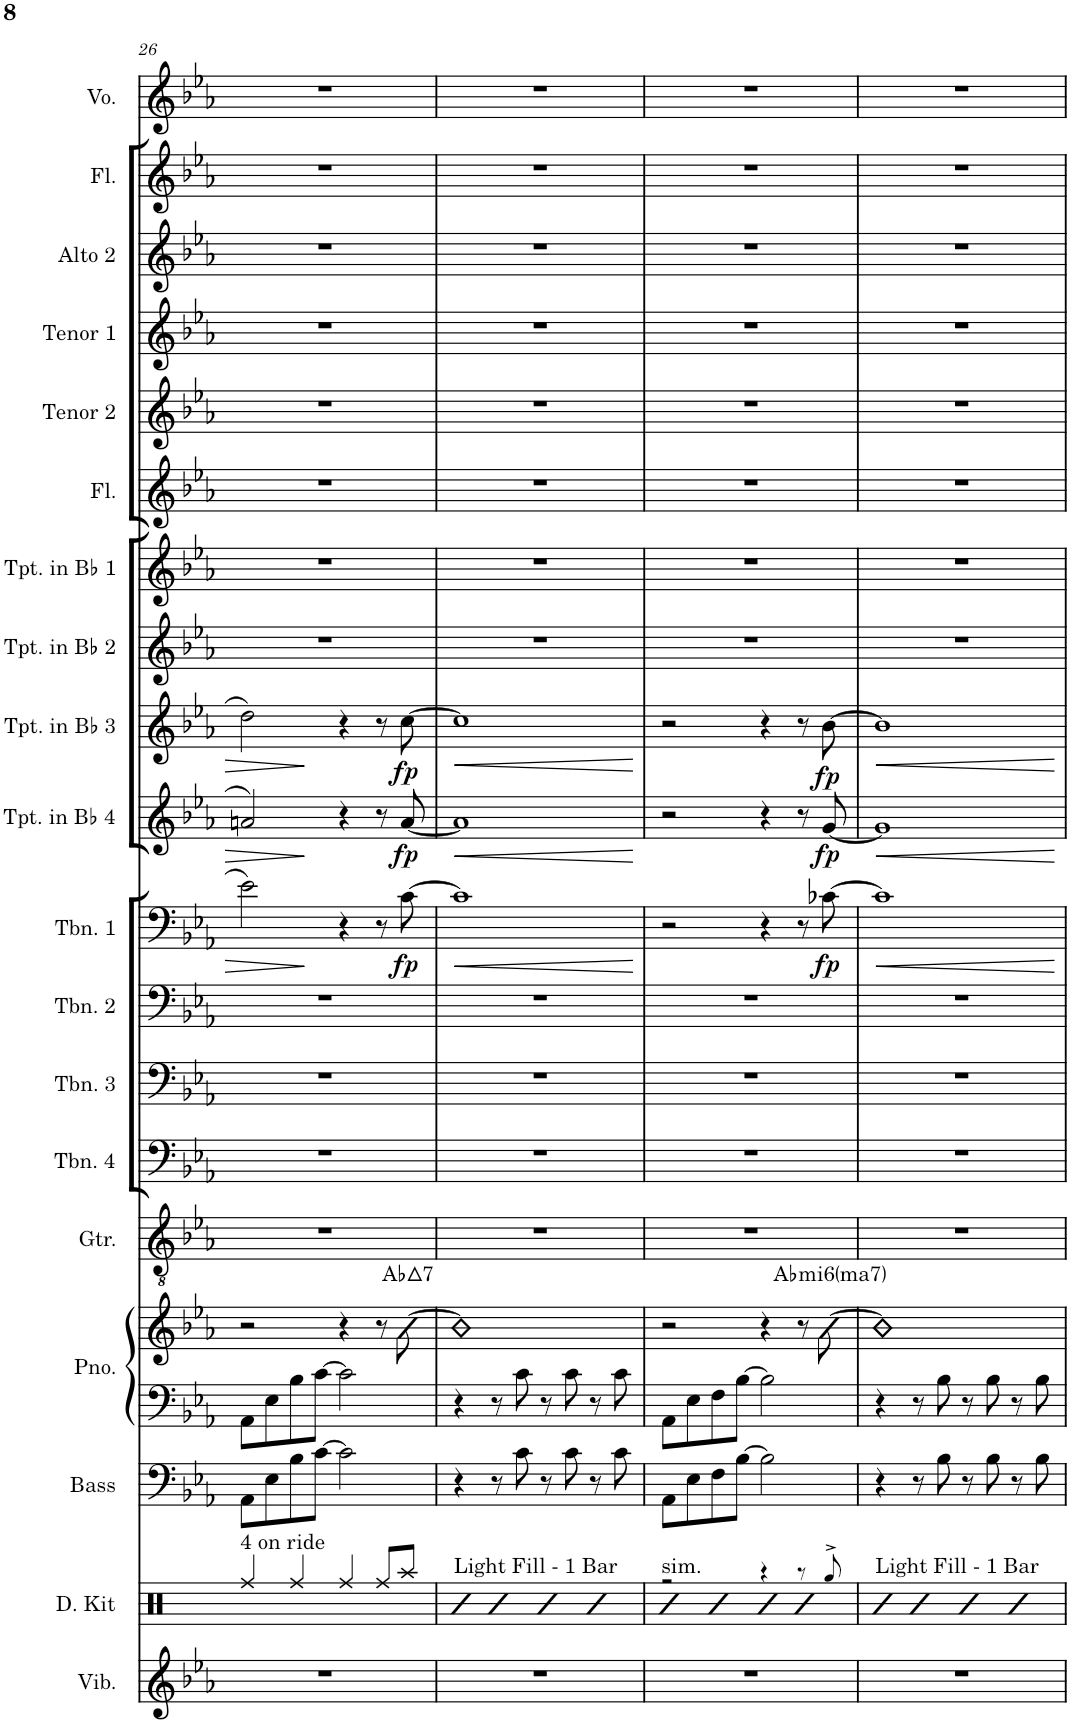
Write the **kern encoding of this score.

**kern	**kern	**kern	**kern	**kern	**harte	**kern	**kern	**kern	**kern	**kern	**dynam	**kern	**dynam	**kern	**dynam	**kern	**kern	**kern	**kern	**kern	**kern	**kern	**kern
*part19	*part18	*part17	*part16	*part16	*part16	*part15	*part14	*part13	*part12	*part11	*part11	*part10	*part10	*part9	*part9	*part8	*part7	*part6	*part5	*part4	*part3	*part2	*part1
*staff20	*staff19	*staff18	*staff17	*staff16	*	*staff15	*staff14	*staff13	*staff12	*staff11	*staff11	*staff10	*staff10	*staff9	*staff9	*staff8	*staff7	*staff6	*staff5	*staff4	*staff3	*staff2	*staff1
*I"Vibraphone	*I"Drum Kit	*I"Acoustic Bass	*I"Piano	*	*	*I"Guitar	*I"Trombone 4	*I"Trombone 3	*I"Trombone 2	*I"Trombone 1	*	*I"Trumpet in Bb 4	*	*I"Trumpet in Bb 3	*	*I"Trumpet in Bb 2	*I"Trumpet in Bb 1	*I"Bari Sax	*I"Tenor Sax 2	*I"Tenor Sax 1	*I"Alto Sax 2	*I"Alto Sax 1	*I"Voice
*I'Vib.	*I'D. Kit	*I'Bass	*I'Pno.	*	*	*I'Gtr.	*I'Tbn. 4	*I'Tbn. 3	*I'Tbn. 2	*I'Tbn. 1	*	*I'Tpt. in Bb 4	*	*I'Tpt. in Bb 3	*	*I'Tpt. in Bb 2	*I'Tpt. in Bb 1	*I'Bari	*I'Tenor 2	*I'Tenor 1	*I'Alto 2	*I'Alto 1	*I'Vo.
!!LO:PB:g=z
*clefG2	*clefX	*clefF4	*clefF4	*clefG2	*	*clefGv2	*clefF4	*clefF4	*clefF4	*clefF4	*	*clefG2	*	*clefG2	*	*clefG2	*clefG2	*clefG2	*clefG2	*clefG2	*clefG2	*clefG2	*clefG2
*	*	*Trd7c12	*	*	*	*	*	*	*	*	*	*Trd1c2	*	*Trd1c2	*	*Trd1c2	*Trd1c2	*Trd12c21	*Trd8c14	*Trd8c14	*Trd5c9	*Trd5c9	*
*k[b-e-a-]	*k[]	*k[b-e-a-]	*k[b-e-a-]	*k[b-e-a-]	*	*k[b-e-a-]	*k[b-e-a-]	*k[b-e-a-]	*k[b-e-a-]	*k[b-e-a-]	*	*k[b-e-a-]	*	*k[b-e-a-]	*	*k[b-e-a-]	*k[b-e-a-]	*k[b-e-a-]	*k[b-e-a-]	*k[b-e-a-]	*k[b-e-a-]	*k[b-e-a-]	*k[b-e-a-]
*M4/4	*M4/4	*M4/4	*M4/4	*M4/4	*	*M4/4	*M4/4	*M4/4	*M4/4	*M4/4	*	*M4/4	*	*M4/4	*	*M4/4	*M4/4	*M4/4	*M4/4	*M4/4	*M4/4	*M4/4	*M4/4
=26	=26	=26	=26	=26	=26	=26	=26	=26	=26	=26	=26	=26	=26	=26	=26	=26	=26	=26	=26	=26	=26	=26	=26
!	!LO:TX:a:t=4 on ride	!	!	!	!	!	!	!	!	!	!	!	!	!	!	!	!	!	!	!	!	!	!
1r	4Rff/	8AA-\L	8AA-\L	2r	.	1r	1r	1r	1r	2e-\	.	2an/	.	2dd\	.	1r	1r	1r	1r	1r	1r	1r	1r
.	.	8E-\	8E-\	.	.	.	.	.	.	.	.	.	.	.	.	.	.	.	.	.	.	.	.
.	4Rff/	8B-\	8B-\	.	.	.	.	.	.	.	.	.	.	.	.	.	.	.	.	.	.	.	.
.	.	[8c\J	[8c\J	.	.	.	.	.	.	.	.	.	.	.	.	.	.	.	.	.	.	.	.
.	4Rff/	2c\]	2c\]	4r	.	.	.	.	.	4r	.	4r	.	4r	.	.	.	.	.	.	.	.	.
.	8Rff/L	.	.	8r	.	.	.	.	.	8r	.	8r	.	8r	.	.	.	.	.	.	.	.	.
!	!	!	!	!	!LO:H:kt=7	!	!	!	!	!	!LO:DY:b	!	!LO:DY:b	!	!LO:DY:b	!	!	!	!	!	!	!	!
.	8Raa/J	.	.	[8b-\	Ab:maj7	.	.	.	.	[8c\	fp	[8a/	fp	[8cc\	fp	.	.	.	.	.	.	.	.
=27	=27	=27	=27	=27	=27	=27	=27	=27	=27	=27	=27	=27	=27	=27	=27	=27	=27	=27	=27	=27	=27	=27	=27
!	!LO:TX:a:t=Light Fill - 1 Bar	!	!	!	!	!	!	!	!	!	!	!	!	!	!	!	!	!	!	!	!	!	!
!	!	!	!	!	!	!	!	!	!	!	!LO:HP:b	!	!LO:HP:b	!	!LO:HP:b	!	!	!	!	!	!	!	!
1r	4R	4r	4r	1b-]	.	1r	1r	1r	1r	1c]	<	1a]	<	1cc]	<	1r	1r	1r	1r	1r	1r	1r	1r
.	4R	8r	8r	.	.	.	.	.	.	.	.	.	.	.	.	.	.	.	.	.	.	.	.
.	.	8c\	8c\	.	.	.	.	.	.	.	.	.	.	.	.	.	.	.	.	.	.	.	.
.	4R	8r	8r	.	.	.	.	.	.	.	.	.	.	.	.	.	.	.	.	.	.	.	.
.	.	8c\	8c\	.	.	.	.	.	.	.	.	.	.	.	.	.	.	.	.	.	.	.	.
.	4R	8r	8r	.	.	.	.	.	.	.	.	.	.	.	.	.	.	.	.	.	.	.	.
.	.	8c\	8c\	.	.	.	.	.	.	.	.	.	.	.	.	.	.	.	.	.	.	.	.
.	.	.	.	.	.	.	.	.	.	.	[	.	[	.	[	.	.	.	.	.	.	.	.
=28	=28	=28	=28	=28	=28	=28	=28	=28	=28	=28	=28	=28	=28	=28	=28	=28	=28	=28	=28	=28	=28	=28	=28
*	*^	*	*	*	*	*	*	*	*	*	*	*	*	*	*	*	*	*	*	*	*	*	*
!	!LO:TX:a:t=sim.	!	!	!	!	!	!	!	!	!	!	!	!	!	!	!	!	!	!	!	!	!	!	!
1r	4R	2r	8AA-\L	8AA-\L	2r	.	1r	1r	1r	1r	2r	.	2r	.	2r	.	1r	1r	1r	1r	1r	1r	1r	1r
.	.	.	8E-\	8E-\	.	.	.	.	.	.	.	.	.	.	.	.	.	.	.	.	.	.	.	.
.	4R	.	8F\	8F\	.	.	.	.	.	.	.	.	.	.	.	.	.	.	.	.	.	.	.	.
.	.	.	[8B-\J	[8B-\J	.	.	.	.	.	.	.	.	.	.	.	.	.	.	.	.	.	.	.	.
.	4R	4r	2B-\]	2B-\]	4r	.	.	.	.	.	4r	.	4r	.	4r	.	.	.	.	.	.	.	.	.
.	4R	8r	.	.	8r	.	.	.	.	.	8r	.	8r	.	8r	.	.	.	.	.	.	.	.	.
!	!	!	!	!	!	!LO:H:kt=mima7	!	!	!	!	!	!LO:DY:b	!	!LO:DY:b	!	!LO:DY:b	!	!	!	!	!	!	!	!
.	.	8Rgg^/	.	.	[8a-\	Ab:minmaj7	.	.	.	.	[8c-X\	fp	[8g/	fp	[8b-\	fp	.	.	.	.	.	.	.	.
=29	=29	=29	=29	=29	=29	=29	=29	=29	=29	=29	=29	=29	=29	=29	=29	=29	=29	=29	=29	=29	=29	=29	=29	=29
!	!LO:TX:a:t=Light Fill - 1 Bar	!	!	!	!	!	!	!	!	!	!	!	!	!	!	!	!	!	!	!	!	!	!	!
!	!	!	!	!	!	!	!	!	!	!	!	!LO:HP:b	!	!LO:HP:b	!	!LO:HP:b	!	!	!	!	!	!	!	!
*	*v	*v	*	*	*	*	*	*	*	*	*	*	*	*	*	*	*	*	*	*	*	*	*	*
1r	4R	4r	4r	1a-]	.	1r	1r	1r	1r	1c-]	<	1g]	<	1b-]	<	1r	1r	1r	1r	1r	1r	1r	1r
.	4R	8r	8r	.	.	.	.	.	.	.	.	.	.	.	.	.	.	.	.	.	.	.	.
.	.	8B-\	8B-\	.	.	.	.	.	.	.	.	.	.	.	.	.	.	.	.	.	.	.	.
.	4R	8r	8r	.	.	.	.	.	.	.	.	.	.	.	.	.	.	.	.	.	.	.	.
.	.	8B-\	8B-\	.	.	.	.	.	.	.	.	.	.	.	.	.	.	.	.	.	.	.	.
.	4R	8r	8r	.	.	.	.	.	.	.	.	.	.	.	.	.	.	.	.	.	.	.	.
.	.	8B-\	8B-\	.	.	.	.	.	.	.	.	.	.	.	.	.	.	.	.	.	.	.	.
.	.	.	.	.	.	.	.	.	.	.	[	.	[	.	[	.	.	.	.	.	.	.	.
=	=	=	=	=	=	=	=	=	=	=	=	=	=	=	=	=	=	=	=	=	=	=	=
*-	*-	*-	*-	*-	*-	*-	*-	*-	*-	*-	*-	*-	*-	*-	*-	*-	*-	*-	*-	*-	*-	*-	*-
